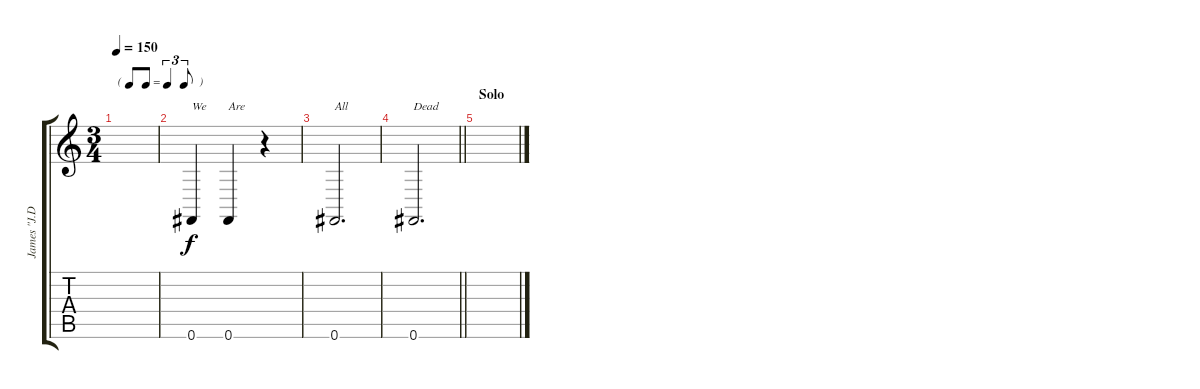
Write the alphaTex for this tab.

\track ("James \"J.D\" Ryan" "James \"J.D") {instrument gunshot}
\staff {score tabs}
\tuning (Gb4 Db4 A3 E3 B2 Gb2) {hide}
\ts (3 4)
\tf triplet8th
\tempo 150
\clef g2
\ks c
|
0.6.4{txt "We"} 0.6.4{txt "Are"} r.4 |
0.6.2{d txt "All"} |
\barLineRight lightlight
0.6.2{d txt "Dead"} |
\section ("" "Solo")
